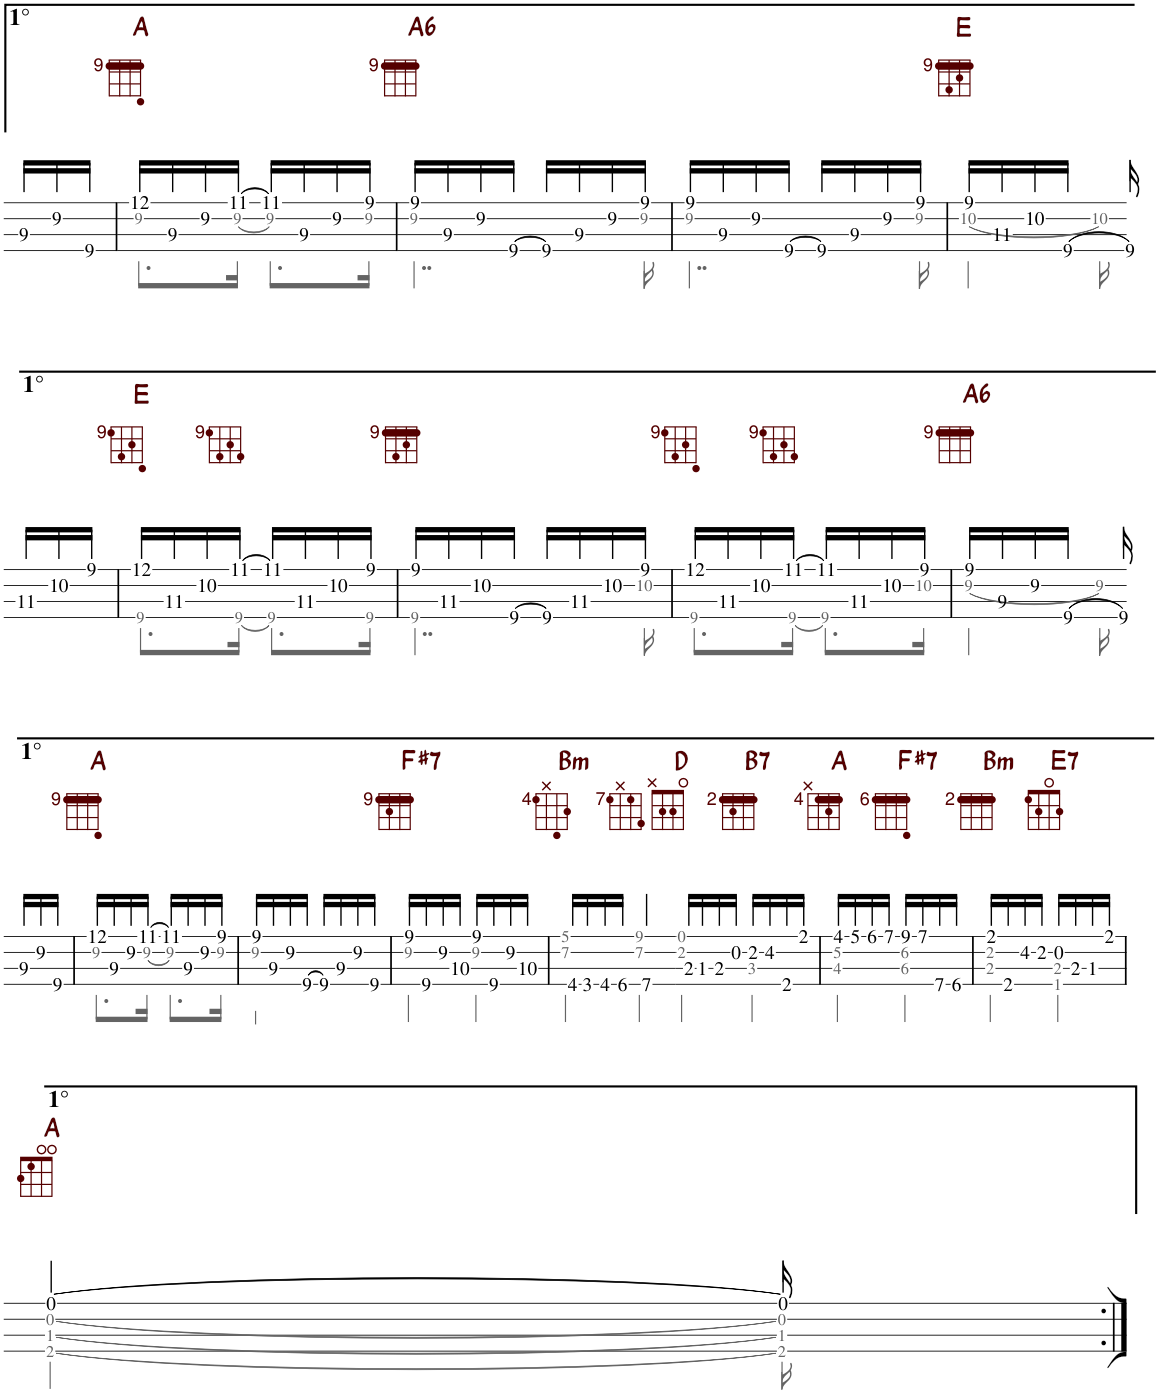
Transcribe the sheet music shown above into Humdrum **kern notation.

**kern	**harte
*part1	*part1
*staff1	*
*I"Ukulélé [Tablature]	*
!!LO:PB:g=z
*	*
*k[f#c#g#]	*
*M2/4	*
=21	=21
16a/LL	.
16cc#X/	.
16ee/JJ	.
=22	=22
*^	*
16aa/LL	8.cc#!i\L	A:maj
16a/	.	.
16cc#/	.	.
[16gg#/JJ	[16cc#!i\Jk	.
16gg#/LL]	8.cc#!i\L]	.
16a/	.	.
16cc#/	.	.
16ff#/JJ	16cc#!i\Jk	.
=23	=23	=23
!	!	!LO:H:kt=6
16ff#/LL	4..cc#!i\	A:maj6
16a/	.	.
16cc#/	.	.
[16ee/JJ	.	.
16ee/LL]	.	.
16a/	.	.
16cc#/	.	.
16ff#/JJ	16cc#!i\	.
=24	=24	=24
16ff#/LL	4..cc#!i\	.
16a/	.	.
16cc#/	.	.
[16ee/JJ	.	.
16ee/LL]	.	.
16a/	.	.
16cc#/	.	.
16ff#/JJ	16cc#!i\	.
=25	=25	=25
16ff#/LL	[4dd!i\	E:maj
16b/	.	.
16dd/	.	.
[16ee/JJ	.	.
16ee/]	16dd!i\]	.
*v	*v	*
!!LO:LB:g=z
=26-	=26-
16b/LL	.
16dd/	.
16ff#/JJ	.
=27	=27
*^	*
16aa/LL	8.ee!i\L	E:maj
16b/	.	.
16dd/	.	.
[16gg#/JJ	[16ee!i\Jk	.
16gg#/LL]	8.ee!i\L]	.
16b/	.	.
16dd/	.	.
16ff#/JJ	16ee!i\Jk	.
=28	=28	=28
16ff#/LL	4..ee!i\	.
16b/	.	.
16dd/	.	.
[16ee/JJ	.	.
16ee/LL]	.	.
16b/	.	.
16dd/	.	.
16ff#/JJ	16dd!i\	.
=29	=29	=29
16aa/LL	8.ee!i\L	.
16b/	.	.
16dd/	.	.
[16gg#/JJ	[16ee!i\Jk	.
16gg#/LL]	8.ee!i\L]	.
16b/	.	.
16dd/	.	.
16ff#/JJ	16dd!i\Jk	.
=30	=30	=30
!	!	!LO:H:kt=6
16ff#/LL	[4cc#!i\	A:maj6
16a/	.	.
16cc#/	.	.
[16ee/JJ	.	.
16ee/]	16cc#!i\]	.
*v	*v	*
!!LO:LB:g=z
=31-	=31-
16a/LL	.
16cc#/	.
16ee/JJ	.
=32	=32
*^	*
16aa/LL	8.cc#!i\L	A:maj
16a/	.	.
16cc#/	.	.
[16gg#/JJ	[16cc#!i\Jk	.
16gg#/LL]	8.cc#!i\L]	.
16a/	.	.
16cc#/	.	.
16ff#/JJ	16cc#!i\Jk	.
=33	=33	=33
16ff#/LL	2cc#!i\	.
16a/	.	.
16cc#/	.	.
[16ee/JJ	.	.
16ee/LL]	.	.
16a/	.	.
16cc#/	.	.
16ee/JJ	.	.
=34	=34	=34
!	!	!LO:H:kt=7
16ff#/LL	4cc#!i\	F#:7
16ee/	.	.
16cc#/	.	.
16a#X/JJ	.	.
16ff#/LL	4cc#!i\	.
16ee/	.	.
16cc#/	.	.
16a#/JJ	.	.
=35	=35	=35
!	!	!LO:H:kt=m
16b/LL	4b!i\ 4dd!i\	B:min
16a#X/	.	.
16b/	.	.
16cc#/JJ	.	.
4dd/	4b!i\ 4ff#!i\	.
=36-	=36-	=36-
16d/LL	4f#!i\ 4a!i\	D:maj
16c#/	.	.
16d/	.	.
16e/JJ	.	.
!	!	!LO:H:kt=7
16f#/LL	4d#!i\	B:7
16g#/	.	.
16a/	.	.
16b/JJ	.	.
=37	=37	=37
16cc#/LL	4e!i\ 4a!i\	A:maj
16dd/	.	.
16dd#X/	.	.
16ee/JJ	.	.
!	!	!LO:H:kt=7
16ff#/LL	4f#!i\ 4a#!i\	F#:7
16ee/	.	.
16ddn/	.	.
16cc#/JJ	.	.
=38	=38	=38
!	!	!LO:H:kt=m
16b/LL	4d!i\ 4f#!i\	B:min
16a/	.	.
16g#/	.	.
16f#/JJ	.	.
!	!	!LO:H:kt=7
16e/LL	4g#!i\ 4d!i\	E:7
16d/	.	.
16c#/	.	.
16b/JJ	.	.
!!LO:LB:g=z	!!
=39	=39	=39
[4a/	[4a!i\ [4c#!i\ [4e!i\	A:maj
16a/]	16a!i\] 16c#!i\] 16e!i\]	.
*v	*v	*
=:|!	=:|!
*-	*-
